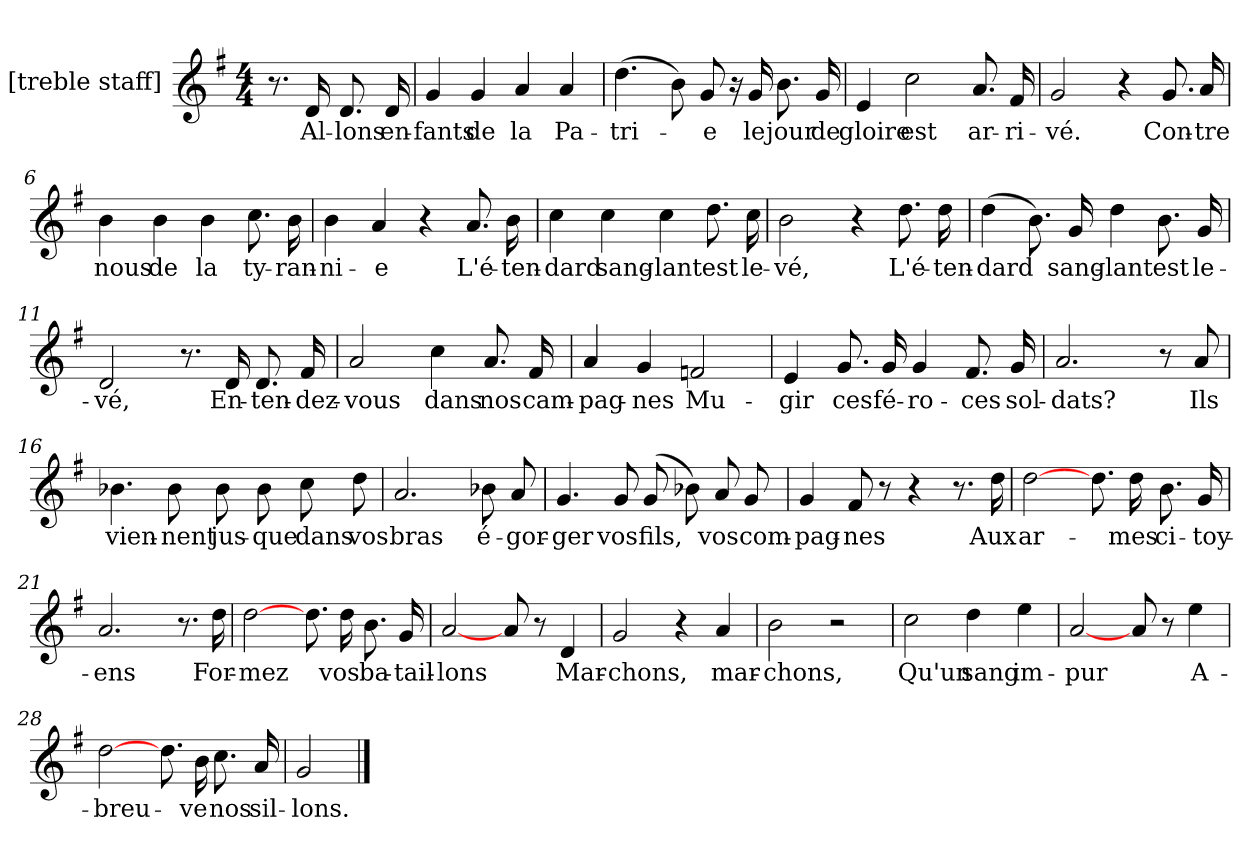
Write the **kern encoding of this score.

**kern	**text
*part1	*part1
*staff1	*staff1
*I"[treble staff]	*
*clefG2	*
*k[f#]	*
*G:	*
*M4/4	*
=1	=1
8.r	.
16d	-Al-
8.dL	-lons
16d	-en-
=2	=2
4g	-fants
4g	-de
4a	-la
4a	-Pa-
=3	=3
(4.dd	-tri-
8b)	.
8gL	-e
16r	.
16g	-le
8.bL	-jour
16g	-de
=4	=4
4e	-gloire
2cc	-est
8.a	-ar-
16f#	-ri-
!!LO:LB:g=z
=5	=5
2g	-vé.
4r	.
8.gL	-Con-
16a	-tre
=6	=6
4b	-nous
4b	-de
4b	-la
8.ccL	-ty-
16b	-ran-
=7	=7
4b	-ni-
4a	-e
4r	.
8.aL	-L'é-
16b	-ten-
=8	=8
4cc	-dard
4cc	-sang-
4cc	-lant
8.ddL	-est
16cc	-le-
!!LO:LB:g=z
=9	=9
2b	-vé,
4r	.
8.ddL	-L'é-
16dd	-ten-
=10	=10
(4dd	-dard
8.bL)	.
16g	-sang-
4dd	-lant
8.bL	-est
16g	-le-
=11	=11
2d	-vé,
8.r	.
16d	-En-
8.dL	-ten-
16f#	-dez-
=12	=12
2a	-vous
4cc	-dans
8.aL	-nos
16f#	-cam-
!!LO:LB:g=z
=13	=13
4a	-pag-
4g	-nes
2f	-Mu-
=14	=14
4e	-gir
8.gL	-ces
16g	-fé-
4g	-ro-
8.f#L	-ces
16g	-sol-
=15	=15
2.a	-dats?
8r	.
8a	-Ils
=16	=16
4.b-	-vien-
8b-	-nent
8b-L	-jus-
8b-	-que
8cc	-dans
8dd	-vos
=17	=17
2.a	-bras
8b-	-é-
8a	-gor-
!!LO:LB:g=z
=18	=18
4.g	-ger
8g	-vos
(8gL	-fils,
8b-)	.
8a	-vos
8g	-com-
=19	=19
4g	-pag-
8f#L	-nes
8r	.
4r	.
8.r	.
16dd	-Aux
=20	=20
[2dd	-ar-
8.ddL	.
16dd	-mes
8.bL	-ci-
16g	-toy-
=21	=21
2.a	-ens
8.r	.
16dd	-For-
=22	=22
[2dd	-mez
8.ddL	.
16dd	-vos
8.bL	-ba-
16g	-tail-
!!LO:LB:g=z
=23	=23
[2a	-lons
8aL	.
8r	.
4d	-Mar-
=24	=24
2g	-chons,
4r	.
4a	-mar-
=25	=25
2b	-chons,
2r	.
=26	=26
2cc	-Qu'un
4dd	-sang
4ee	-im-
=27	=27
[2a	-pur
8aL	.
8r	.
4ee	-A-
=28	=28
[2dd	-breu-
8.ddL	.
16b	-ve
8.ccL	-nos
16a	-sil-
=29	=29
2g	-lons.
==	==
*-	*-
